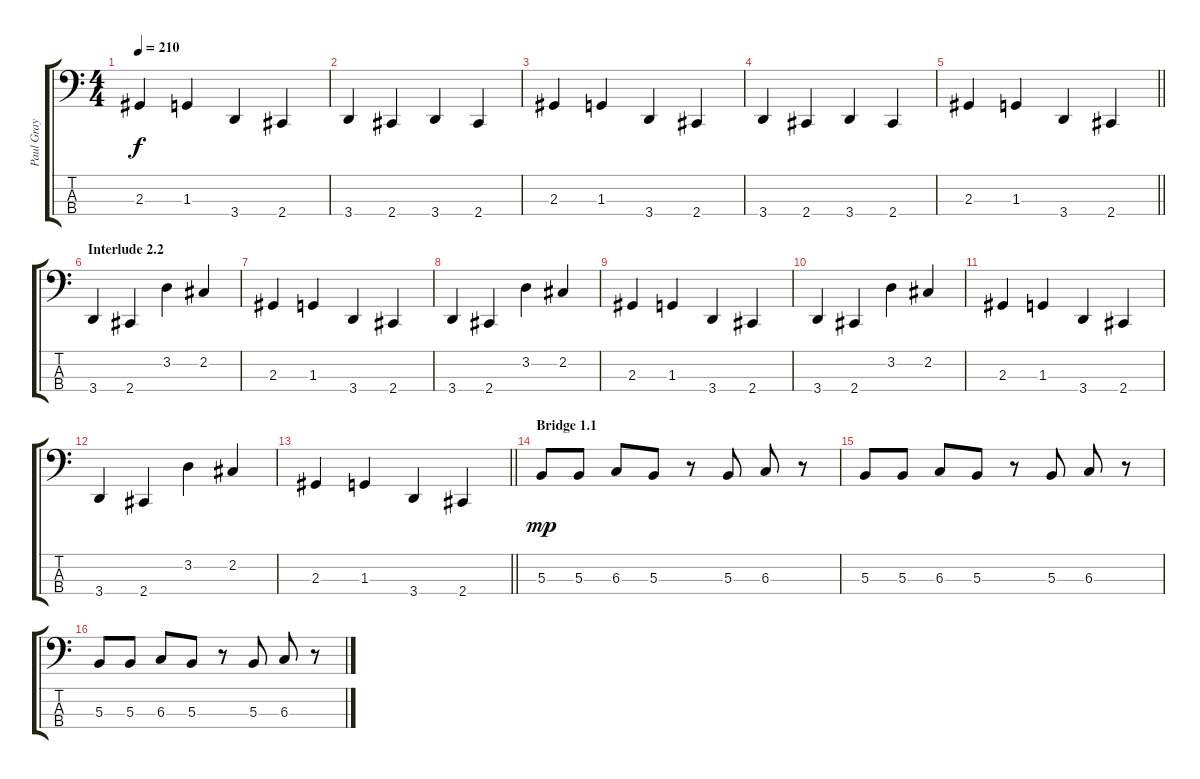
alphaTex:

\track ("Paul Gray" "Paul Gray") {instrument electricbasspick}
\staff {score tabs}
\tuning (E2 B1 Gb1 B0) {hide}
\ts (4 4)
\tempo 210
\clef f4
\ks c
2.3.4{dy f} 1.3.4 3.4.4 2.4.4 |
3.4.4 2.4.4 3.4.4 2.4.4 |
2.3.4 1.3.4 3.4.4 2.4.4 |
3.4.4 2.4.4 3.4.4 2.4.4 |
\barLineRight lightlight
2.3.4 1.3.4 3.4.4 2.4.4 |
\section ("" "Interlude 2.2")
3.4.4 2.4.4 3.2.4 2.2.4 |
2.3.4 1.3.4 3.4.4 2.4.4 |
3.4.4 2.4.4 3.2.4 2.2.4 |
2.3.4 1.3.4 3.4.4 2.4.4 |
3.4.4 2.4.4 3.2.4 2.2.4 |
2.3.4 1.3.4 3.4.4 2.4.4 |
3.4.4 2.4.4 3.2.4 2.2.4 |
\barLineRight lightlight
2.3.4 1.3.4 3.4.4 2.4.4 |
\section ("" "Bridge 1.1")
5.3.8{dy mp} 5.3.8 6.3.8 5.3.8 r.8 5.3.8 6.3.8 r.8 |
5.3.8 5.3.8 6.3.8 5.3.8 r.8 5.3.8 6.3.8 r.8 |
5.3.8 5.3.8 6.3.8 5.3.8 r.8 5.3.8 6.3.8 r.8
